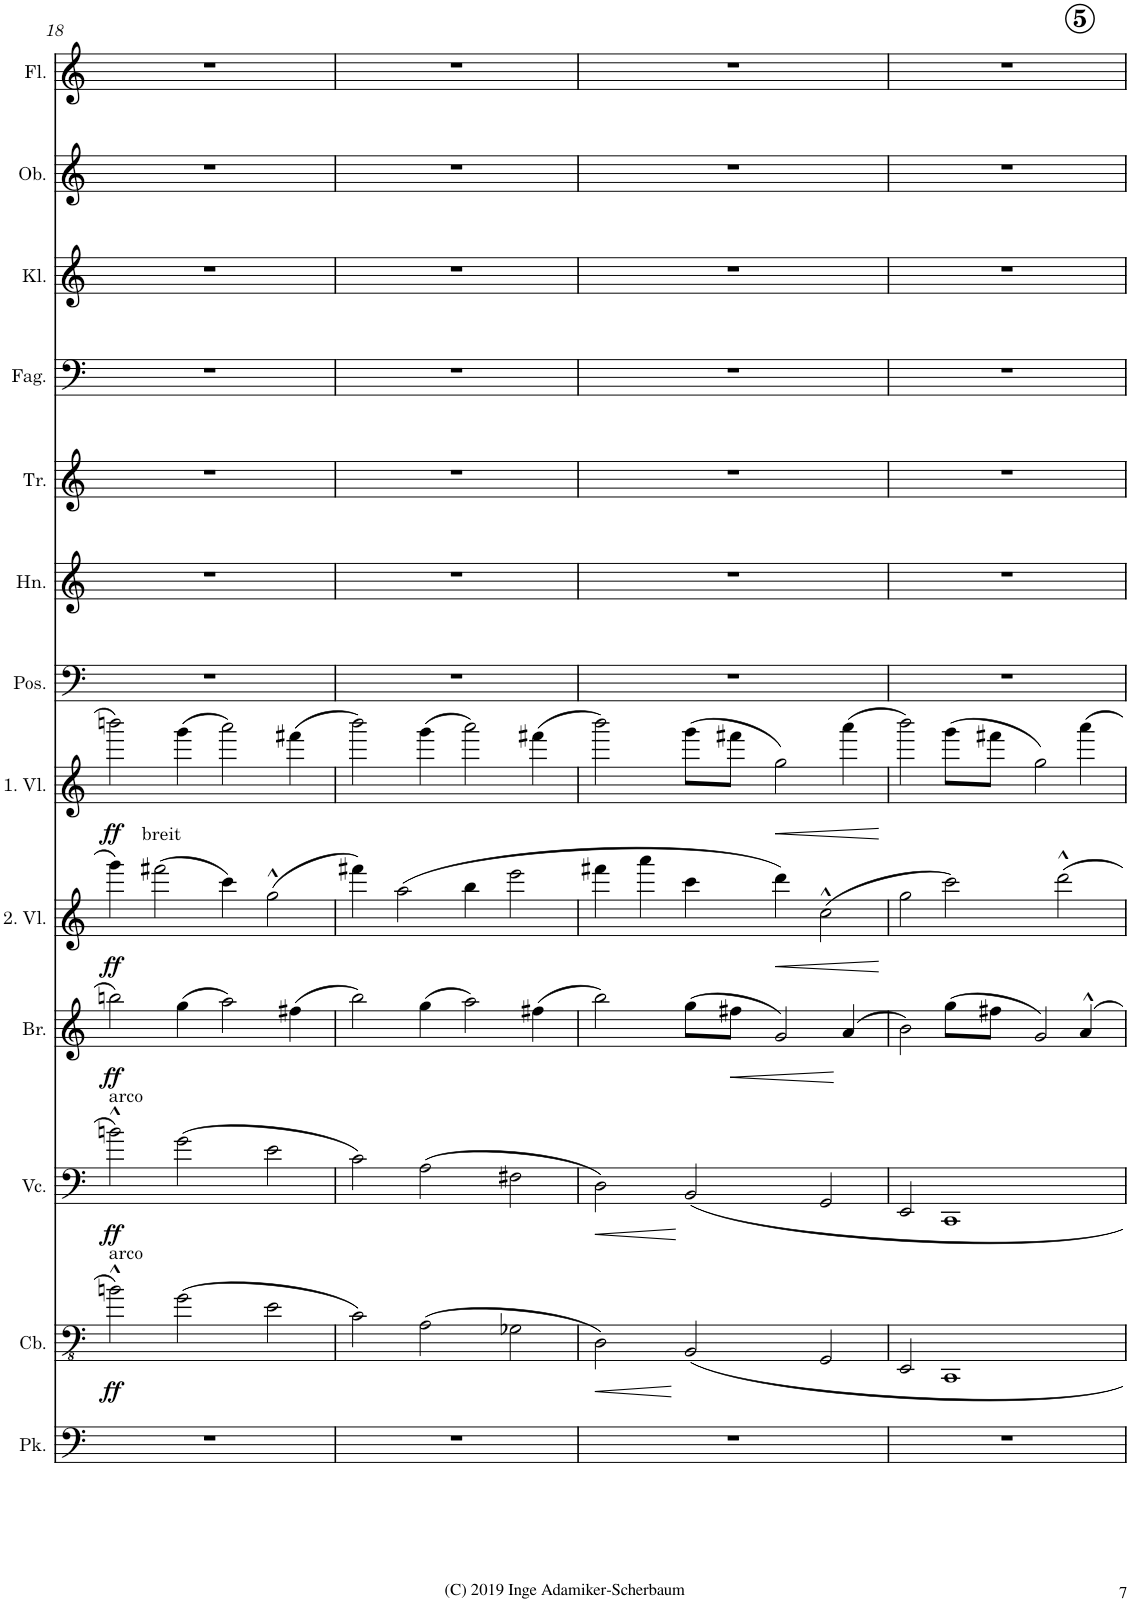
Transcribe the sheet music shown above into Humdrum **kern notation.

**kern	**kern	**dynam	**kern	**dynam	**kern	**dynam	**kern	**dynam	**kern	**dynam	**kern	**kern	**kern	**kern	**kern	**kern	**kern
*part13	*part12	*part12	*part11	*part11	*part10	*part10	*part9	*part9	*part8	*part8	*part7	*part6	*part5	*part4	*part3	*part2	*part1
*staff13	*staff12	*staff12	*staff11	*staff11	*staff10	*staff10	*staff9	*staff9	*staff8	*staff8	*staff7	*staff6	*staff5	*staff4	*staff3	*staff2	*staff1
*I"Pauke	*I"Bässe	*	*I"Celli	*	*I"Bratschen	*	*I"2. Violinen	*	*I"1. Violinen	*	*I"3 Posaunen	*I"4 Hörner (in C notiert)	*I"2 Trompeten	*I"2 Fagotte	*I"2 Klarinetten	*I"2 Oboen	*I"2 Flöten
*I'Pk.	*	*	*	*	*I'Br.	*	*I'2. Vl.	*	*I'1. Vl.	*	*I'Pos.	*I'Hn.	*I'Tr.	*I'Fag.	*I'Kl.	*I'Ob.	*I'Fl.
!!LO:PB:g=z
*clefF4	*clefFv4	*	*clefF4	*	*clefG2	*	*clefG2	*	*clefG2	*	*clefF4	*clefG2	*clefG2	*clefF4	*clefG2	*clefG2	*clefG2
*	*ITrd7c12	*	*	*	*	*	*	*	*	*	*	*ITrd4c7	*ITrd1c2	*	*ITrd1c2	*	*
*k[]	*k[]	*	*k[]	*	*k[]	*	*k[]	*	*k[]	*	*k[]	*k[]	*k[]	*k[]	*k[]	*k[]	*k[]
*M6/4	*M6/4	*	*M6/4	*	*M6/4	*	*M6/4	*	*M6/4	*	*M6/4	*M6/4	*M6/4	*M6/4	*M6/4	*M6/4	*M6/4
=18	=18	=18	=18	=18	=18	=18	=18	=18	=18	=18	=18	=18	=18	=18	=18	=18	=18
!	!	!	!	!	!	!	!LO:TX:a:t=breit	!	!	!	!	!	!	!	!	!	!
!	!	!	!LO:TX:a:t=arco	!	!	!	!	!	!	!	!	!	!	!	!	!	!
!	!LO:TX:a:t=arco	!	!	!	!	!	!	!	!	!	!	!	!	!	!	!	!
!	!	!LO:DY:b	!	!LO:DY:b	!	!LO:DY:b	!	!LO:DY:b	!	!LO:DY:b	!	!	!	!	!	!	!
1.r	2Bn^^\	ff	2bn^^\	ff	2bbn\	ff	4ggg\	ff	2bbbn\	ff	1.r	1.r	1.r	1.r	1.r	1.r	1.r
.	.	.	.	.	.	.	(2fff#X\	.	.	.	.	.	.	.	.	.	.
.	(2G\	.	(2g\	.	(4gg\	.	.	.	(4ggg\	.	.	.	.	.	.	.	.
.	.	.	.	.	2aa\)	.	4ccc\)	.	2aaa\)	.	.	.	.	.	.	.	.
.	2E\	.	2e\	.	.	.	(2gg^^\	.	.	.	.	.	.	.	.	.	.
.	.	.	.	.	(4ff#X\	.	.	.	(4fff#X\	.	.	.	.	.	.	.	.
=19	=19	=19	=19	=19	=19	=19	=19	=19	=19	=19	=19	=19	=19	=19	=19	=19	=19
1.r	2C\)	.	2c\)	.	2bb\)	.	4fff#X\)	.	2bbb\)	.	1.r	1.r	1.r	1.r	1.r	1.r	1.r
.	.	.	.	.	.	.	(2aa\	.	.	.	.	.	.	.	.	.	.
.	(2AA\	.	(2A\	.	(4gg\	.	.	.	(4ggg\	.	.	.	.	.	.	.	.
.	.	.	.	.	2aa\)	.	4bb\	.	2aaa\)	.	.	.	.	.	.	.	.
.	2GG-X\	.	2F#X\	.	.	.	2eee\	.	.	.	.	.	.	.	.	.	.
.	.	.	.	.	(4ff#X\	.	.	.	(4fff#X\	.	.	.	.	.	.	.	.
=20	=20	=20	=20	=20	=20	=20	=20	=20	=20	=20	=20	=20	=20	=20	=20	=20	=20
!	!	!LO:HP:b	!	!LO:HP:b	!	!	!	!	!	!	!	!	!	!	!	!	!
1.r	2DD\)	<	2D\)	<	2bb\)	.	4fff#X\	.	2bbb\)	.	1.r	1.r	1.r	1.r	1.r	1.r	1.r
.	.	.	.	.	.	.	4aaa\	.	.	.	.	.	.	.	.	.	.
.	2BBB/	.	2BB/	.	(8gg\L	.	4ccc\	.	(8ggg\L	.	.	.	.	.	.	.	.
!	!	!	!	!	!	!LO:HP:b	!	!	!	!	!	!	!	!	!	!	!
.	.	.	.	.	8ff#X\J	<	.	.	8fff#X\J	.	.	.	.	.	.	.	.
!	!	!	!	!	!	!	!	!LO:HP:b	!	!LO:HP:b	!	!	!	!	!	!	!
.	.	.	.	.	2g/)	.	4ddd\)	<	2gg\)	<	.	.	.	.	.	.	.
.	2GGG/	.	2GG/	.	.	.	(2cc^^\	.	.	.	.	.	.	.	.	.	.
.	.	.	.	.	(4a/	[	.	.	(4aaa\	.	.	.	.	.	.	.	.
.	.	[	.	[	.	.	.	[	.	[	.	.	.	.	.	.	.
!!LO:REH:place=s1:a:B:cj:enc=circle:fs=14:t=5:qo=5
=21	=21	=21	=21	=21	=21	=21	=21	=21	=21	=21	=21	=21	=21	=21	=21	=21	=21
1.r	2EEE/	.	2EE/	.	2b\)	.	2gg\	.	2bbb\)	.	1.r	1.r	1.r	1.r	1.r	1.r	1.r
.	1CCC	.	1CC	.	(8gg\L	.	2ccc\)	.	(8ggg\L	.	.	.	.	.	.	.	.
.	.	.	.	.	8ff#X\J	.	.	.	8fff#X\J	.	.	.	.	.	.	.	.
.	.	.	.	.	2g/)	.	.	.	2gg\)	.	.	.	.	.	.	.	.
.	.	.	.	.	.	.	2ddd^^\	.	.	.	.	.	.	.	.	.	.
.	.	.	.	.	4a^^/	.	.	.	4aaa\	.	.	.	.	.	.	.	.
=	=	=	=	=	=	=	=	=	=	=	=	=	=	=	=	=	=
*-	*-	*-	*-	*-	*-	*-	*-	*-	*-	*-	*-	*-	*-	*-	*-	*-	*-
